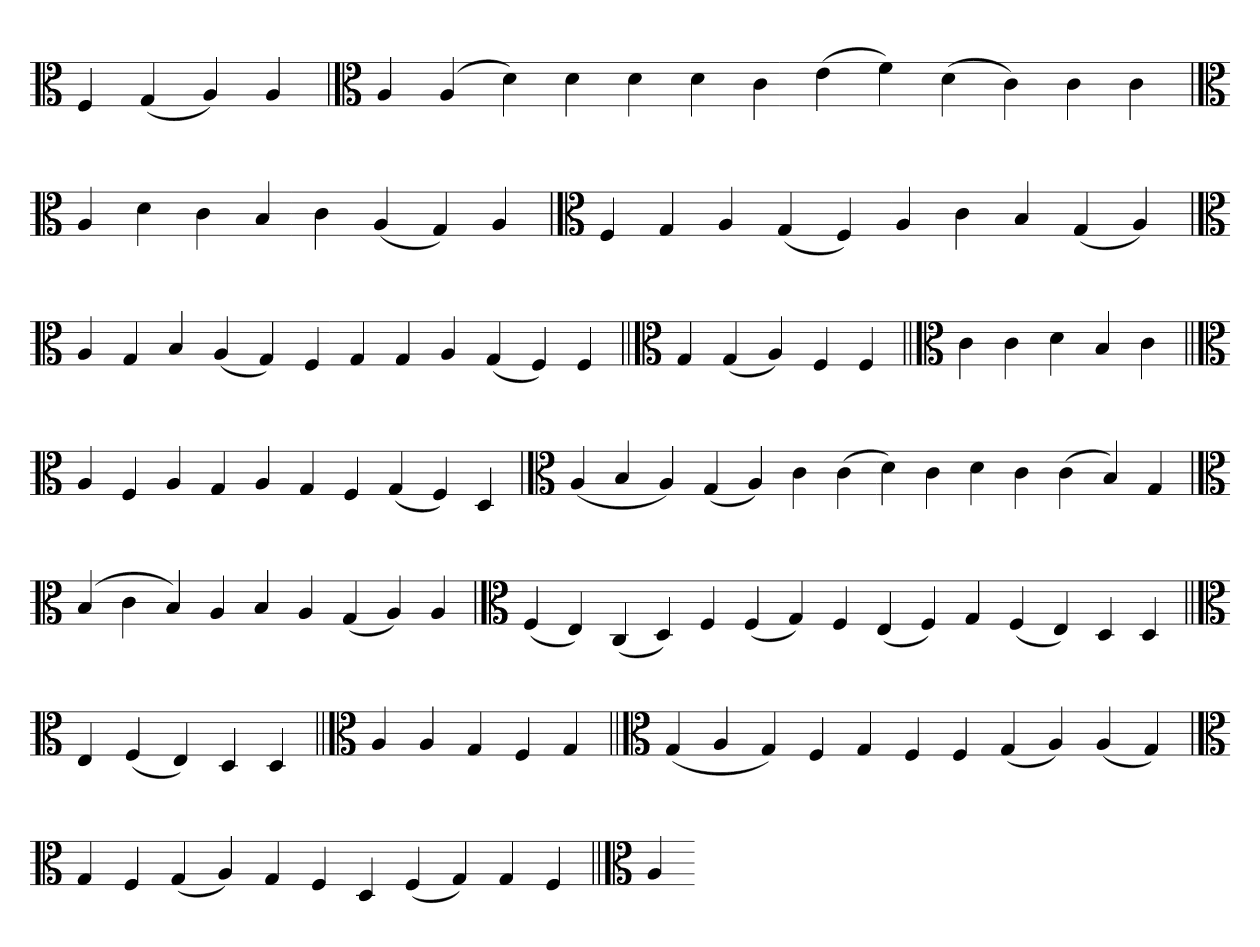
**kern
*part1
*staff1
*clefC3
=
4F
(4G
4A)
4A
=
*clefC3
4A
(4A
4d)
4d
4d
4d
4c
(4e
4f)
(4d
4c)
4c
4c
=`
*clefC3
4A
4d
4c
4B
4c
(4A
4G)
4A
=
*clefC3
4F
4G
4A
(4G
4F)
4A
4c
4B
(4G
4A)
='
*clefC3
4A
4G
4B
(4A
4G)
4F
4G
4G
4A
(4G
4F)
4F
=||
*clefC3
4G
(4G
4A)
4F
4F
=||
*clefC3
4c
4c
4d
4B
4c
=||
*clefC3
4A
4F
4A
4G
4A
4G
4F
(4G
4F)
4D
=`
*clefC3
(4A
4B
4A)
(4G
4A)
4c
(4c
4d)
4c
4d
4c
(4c
4B)
4G
=`
*clefC3
(4B
4c
4B)
4A
4B
4A
(4G
4A)
4A
='
*clefC3
(4F
4E)
(4C
4D)
4F
(4F
4G)
4F
(4E
4F)
4G
(4F
4E)
4D
4D
=||
*clefC3
4E
(4F
4E)
4D
4D
=||
*clefC3
4A
4A
4G
4F
4G
=||
*clefC3
(4G
4A
4G)
4F
4G
4F
4F
(4G
4A)
(4A
4G)
='
*clefC3
4G
4F
(4G
4A)
4G
4F
4D
(4F
4G)
4G
4F
=||
*clefC3
4A
=-
*-
